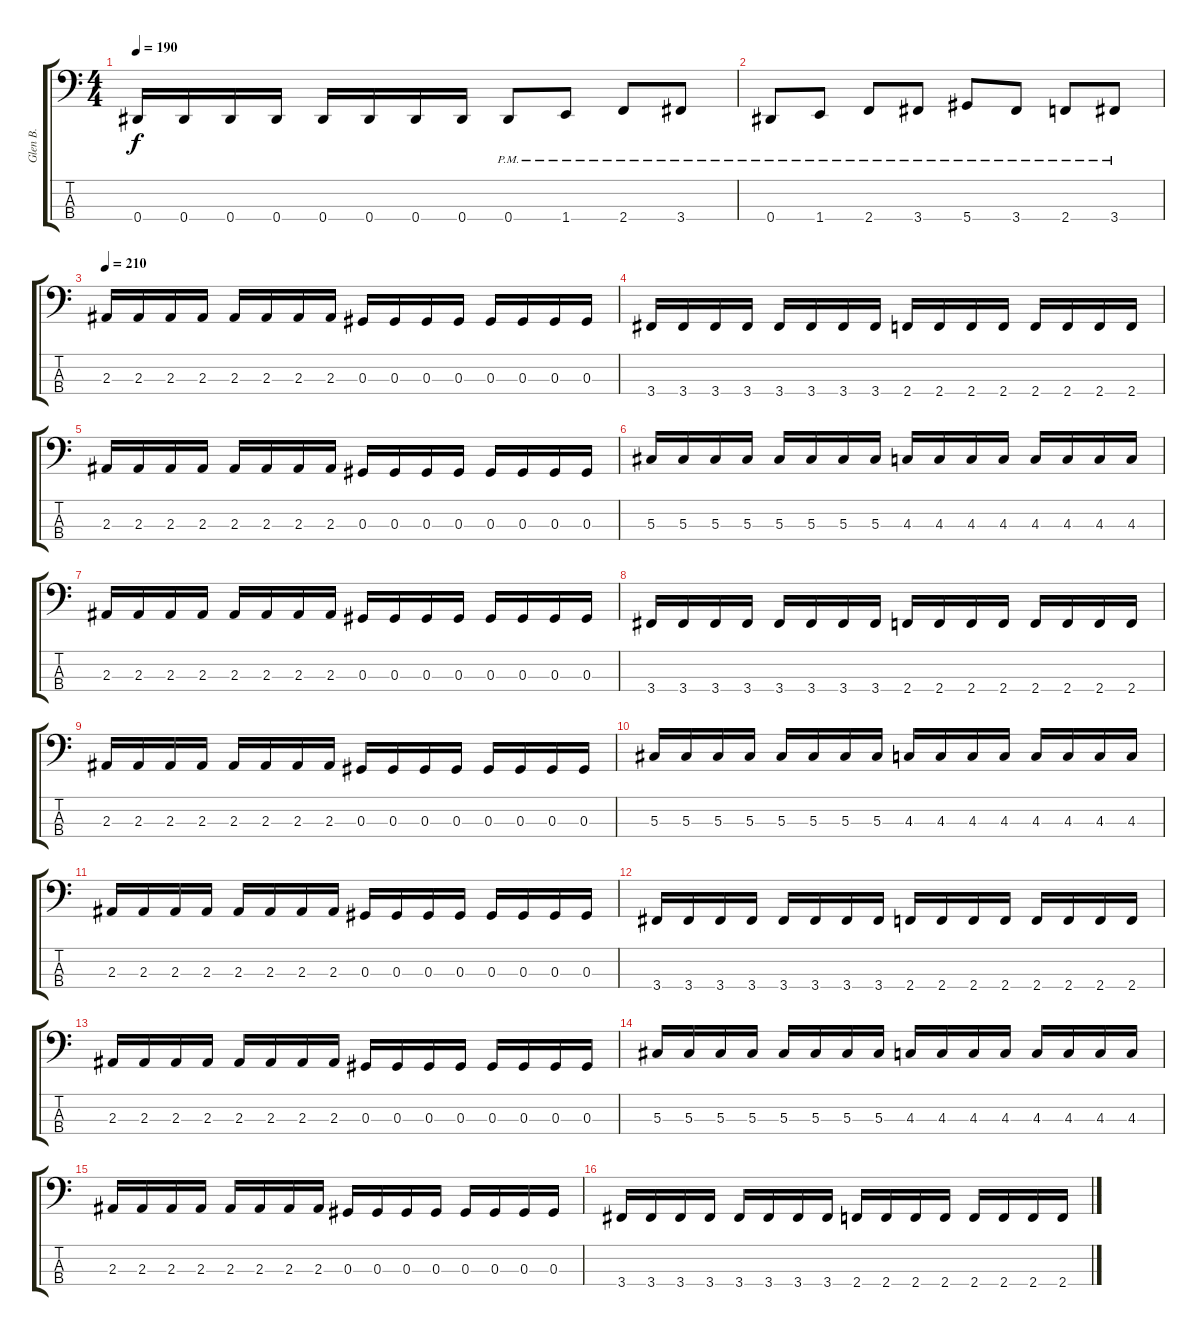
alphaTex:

\track ("Glen B." "Glen B.") {instrument electricbasspick}
\staff {score tabs}
\tuning (Gb2 Db2 Ab1 Eb1) {hide}
\ts (4 4)
\tempo 190
\clef f4
\ks c
0.4.16{dy f} 0.4.16 0.4.16 0.4.16 0.4.16 0.4.16 0.4.16 0.4.16 0.4{pm}.8 1.4{pm}.8 2.4{pm}.8 3.4{pm}.8 |
0.4{pm}.8 1.4{pm}.8 2.4{pm}.8 3.4{pm}.8 5.4{pm}.8 3.4{pm}.8 2.4{pm}.8 3.4{pm}.8 |
\tempo 210
2.3.16 2.3.16 2.3.16 2.3.16 2.3.16 2.3.16 2.3.16 2.3.16 0.3.16 0.3.16 0.3.16 0.3.16 0.3.16 0.3.16 0.3.16 0.3.16 |
3.4.16 3.4.16 3.4.16 3.4.16 3.4.16 3.4.16 3.4.16 3.4.16 2.4.16 2.4.16 2.4.16 2.4.16 2.4.16 2.4.16 2.4.16 2.4.16 |
2.3.16 2.3.16 2.3.16 2.3.16 2.3.16 2.3.16 2.3.16 2.3.16 0.3.16 0.3.16 0.3.16 0.3.16 0.3.16 0.3.16 0.3.16 0.3.16 |
5.3.16 5.3.16 5.3.16 5.3.16 5.3.16 5.3.16 5.3.16 5.3.16 4.3.16 4.3.16 4.3.16 4.3.16 4.3.16 4.3.16 4.3.16 4.3.16 |
2.3.16 2.3.16 2.3.16 2.3.16 2.3.16 2.3.16 2.3.16 2.3.16 0.3.16 0.3.16 0.3.16 0.3.16 0.3.16 0.3.16 0.3.16 0.3.16 |
3.4.16 3.4.16 3.4.16 3.4.16 3.4.16 3.4.16 3.4.16 3.4.16 2.4.16 2.4.16 2.4.16 2.4.16 2.4.16 2.4.16 2.4.16 2.4.16 |
2.3.16 2.3.16 2.3.16 2.3.16 2.3.16 2.3.16 2.3.16 2.3.16 0.3.16 0.3.16 0.3.16 0.3.16 0.3.16 0.3.16 0.3.16 0.3.16 |
5.3.16 5.3.16 5.3.16 5.3.16 5.3.16 5.3.16 5.3.16 5.3.16 4.3.16 4.3.16 4.3.16 4.3.16 4.3.16 4.3.16 4.3.16 4.3.16 |
2.3.16 2.3.16 2.3.16 2.3.16 2.3.16 2.3.16 2.3.16 2.3.16 0.3.16 0.3.16 0.3.16 0.3.16 0.3.16 0.3.16 0.3.16 0.3.16 |
3.4.16 3.4.16 3.4.16 3.4.16 3.4.16 3.4.16 3.4.16 3.4.16 2.4.16 2.4.16 2.4.16 2.4.16 2.4.16 2.4.16 2.4.16 2.4.16 |
2.3.16 2.3.16 2.3.16 2.3.16 2.3.16 2.3.16 2.3.16 2.3.16 0.3.16 0.3.16 0.3.16 0.3.16 0.3.16 0.3.16 0.3.16 0.3.16 |
5.3.16 5.3.16 5.3.16 5.3.16 5.3.16 5.3.16 5.3.16 5.3.16 4.3.16 4.3.16 4.3.16 4.3.16 4.3.16 4.3.16 4.3.16 4.3.16 |
2.3.16 2.3.16 2.3.16 2.3.16 2.3.16 2.3.16 2.3.16 2.3.16 0.3.16 0.3.16 0.3.16 0.3.16 0.3.16 0.3.16 0.3.16 0.3.16 |
3.4.16 3.4.16 3.4.16 3.4.16 3.4.16 3.4.16 3.4.16 3.4.16 2.4.16 2.4.16 2.4.16 2.4.16 2.4.16 2.4.16 2.4.16 2.4.16
